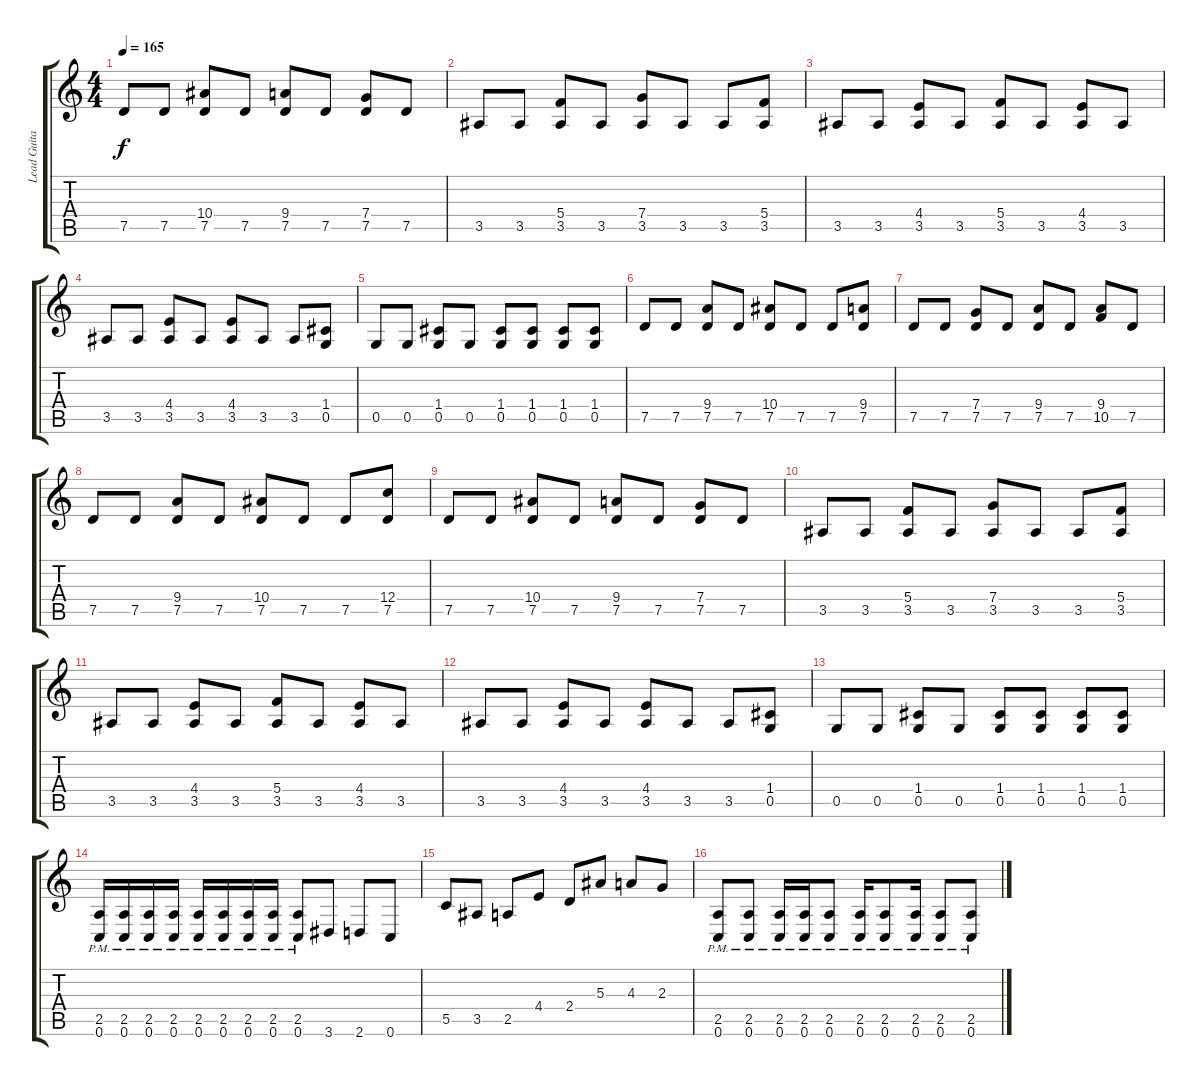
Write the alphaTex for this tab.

\track ("Lead Guitar" "Lead Guita") {instrument overdrivenguitar}
\staff {score tabs}
\tuning (D4 A3 F3 C3 G2 C2) {hide}
\ts (4 4)
\tempo 165
\clef g2
\ks c
7.5.8{dy f} 7.5.8 (10.4 7.5).8 7.5.8 (9.4 7.5).8 7.5.8 (7.4 7.5).8 7.5.8 |
3.5.8 3.5.8 (5.4 3.5).8 3.5.8 (7.4 3.5).8 3.5.8 3.5.8 (5.4 3.5).8 |
3.5.8 3.5.8 (4.4 3.5).8 3.5.8 (5.4 3.5).8 3.5.8 (4.4 3.5).8 3.5.8 |
3.5.8 3.5.8 (4.4 3.5).8 3.5.8 (4.4 3.5).8 3.5.8 3.5.8 (1.4 0.5).8 |
0.5.8 0.5.8 (1.4 0.5).8 0.5.8 (1.4 0.5).8 (1.4 0.5).8 (1.4 0.5).8 (1.4 0.5).8 |
7.5.8 7.5.8 (9.4 7.5).8 7.5.8 (10.4 7.5).8 7.5.8 7.5.8 (9.4 7.5).8 |
7.5.8 7.5.8 (7.4 7.5).8 7.5.8 (9.4 7.5).8 7.5.8 (9.4 10.5).8 7.5.8 |
7.5.8 7.5.8 (9.4 7.5).8 7.5.8 (10.4 7.5).8 7.5.8 7.5.8 (12.4 7.5).8 |
7.5.8 7.5.8 (10.4 7.5).8 7.5.8 (9.4 7.5).8 7.5.8 (7.4 7.5).8 7.5.8 |
3.5.8 3.5.8 (5.4 3.5).8 3.5.8 (7.4 3.5).8 3.5.8 3.5.8 (5.4 3.5).8 |
3.5.8 3.5.8 (4.4 3.5).8 3.5.8 (5.4 3.5).8 3.5.8 (4.4 3.5).8 3.5.8 |
3.5.8 3.5.8 (4.4 3.5).8 3.5.8 (4.4 3.5).8 3.5.8 3.5.8 (1.4 0.5).8 |
0.5.8 0.5.8 (1.4 0.5).8 0.5.8 (1.4 0.5).8 (1.4 0.5).8 (1.4 0.5).8 (1.4 0.5).8 |
(2.5{pm} 0.6{pm}).16 (2.5{pm} 0.6{pm}).16 (2.5{pm} 0.6{pm}).16 (2.5{pm} 0.6{pm}).16 (2.5{pm} 0.6{pm}).16 (2.5{pm} 0.6{pm}).16 (2.5{pm} 0.6{pm}).16 (2.5{pm} 0.6{pm}).16 (2.5{pm} 0.6{pm}).8 3.6.8 2.6.8 0.6.8 |
5.5.8 3.5.8 2.5.8 4.4.8 2.4.8 5.3.8 4.3.8 2.3.8 |
(2.5{pm} 0.6{pm}).8 (2.5{pm} 0.6{pm}).8 (2.5{pm} 0.6{pm}).16 (2.5{pm} 0.6{pm}).16 (2.5{pm} 0.6{pm}).8 (2.5{pm} 0.6{pm}).16 (2.5{pm} 0.6{pm}).8 (2.5{pm} 0.6{pm}).16 (2.5{pm} 0.6{pm}).8 (2.5{pm} 0.6{pm}).8
